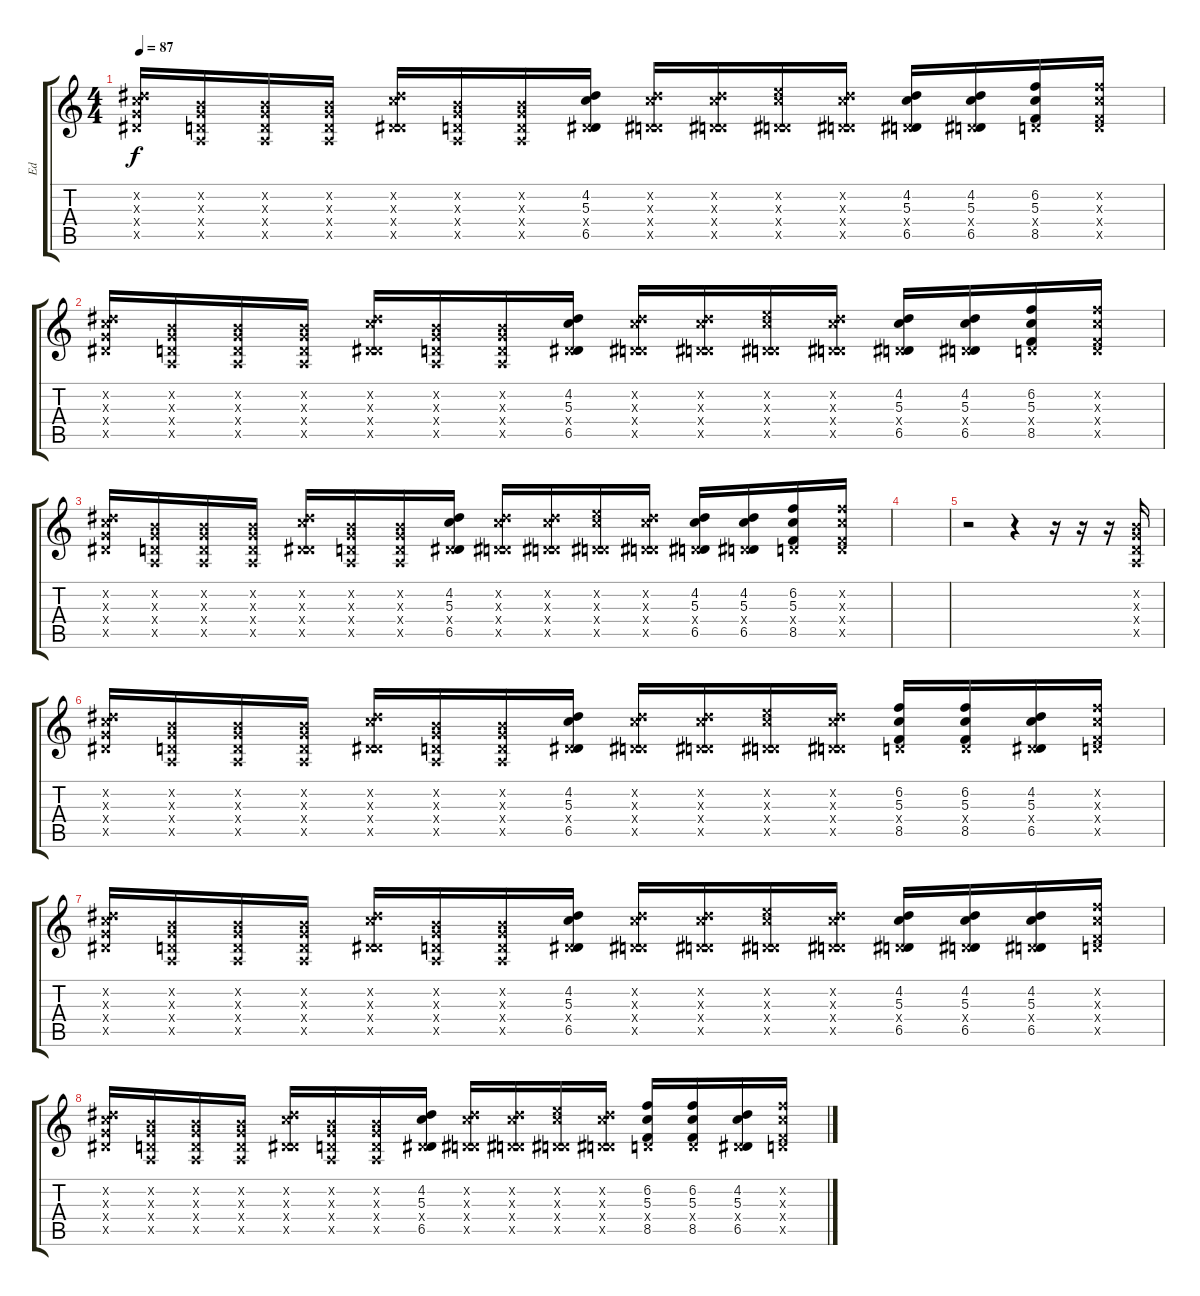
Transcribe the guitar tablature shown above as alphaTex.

\track ("Ed" "Ed") {instrument distortionguitar}
\staff {score tabs}
\tuning (E4 B3 G3 D3 A2 E2) {hide}
\ts (4 4)
\tempo 87
\clef g2
\ks c
(4.2{x} 5.3{x} 5.4{x} 6.5{x}).16{dy f} (0.2{x} 0.3{x} 0.4{x} 0.5{x}).16 (0.2{x} 0.3{x} 0.4{x} 0.5{x}).16 (0.2{x} 0.3{x} 0.4{x} 0.5{x}).16 (4.2{x} 5.3{x} 0.4{x} 6.5{x}).16 (0.2{x} 0.3{x} 0.4{x} 0.5{x}).16 (0.2{x} 0.3{x} 0.4{x} 0.5{x}).16 (4.2 5.3 0.4{x} 6.5).16 (4.2{x} 5.3{x} 0.4{x} 6.5{x}).16 (4.2{x} 5.3{x} 0.4{x} 6.5{x}).16 (5.2{x} 5.3{x} 0.4{x} 6.5{x}).16 (4.2{x} 5.3{x} 0.4{x} 6.5{x}).16 (4.2 5.3 0.4{x} 6.5).16 (4.2 5.3 0.4{x} 6.5).16 (6.2 5.3 0.4{x} 8.5).16 (6.2{x} 5.3{x} 0.4{x} 8.5{x}).16 |
(4.2{x} 5.3{x} 5.4{x} 6.5{x}).16 (0.2{x} 0.3{x} 0.4{x} 0.5{x}).16 (0.2{x} 0.3{x} 0.4{x} 0.5{x}).16 (0.2{x} 0.3{x} 0.4{x} 0.5{x}).16 (4.2{x} 5.3{x} 0.4{x} 6.5{x}).16 (0.2{x} 0.3{x} 0.4{x} 0.5{x}).16 (0.2{x} 0.3{x} 0.4{x} 0.5{x}).16 (4.2 5.3 0.4{x} 6.5).16 (4.2{x} 5.3{x} 0.4{x} 6.5{x}).16 (4.2{x} 5.3{x} 0.4{x} 6.5{x}).16 (5.2{x} 5.3{x} 0.4{x} 6.5{x}).16 (4.2{x} 5.3{x} 0.4{x} 6.5{x}).16 (4.2 5.3 0.4{x} 6.5).16 (4.2 5.3 0.4{x} 6.5).16 (6.2 5.3 0.4{x} 8.5).16 (6.2{x} 5.3{x} 0.4{x} 8.5{x}).16 |
(4.2{x} 5.3{x} 5.4{x} 6.5{x}).16 (0.2{x} 0.3{x} 0.4{x} 0.5{x}).16 (0.2{x} 0.3{x} 0.4{x} 0.5{x}).16 (0.2{x} 0.3{x} 0.4{x} 0.5{x}).16 (4.2{x} 5.3{x} 0.4{x} 6.5{x}).16 (0.2{x} 0.3{x} 0.4{x} 0.5{x}).16 (0.2{x} 0.3{x} 0.4{x} 0.5{x}).16 (4.2 5.3 0.4{x} 6.5).16 (4.2{x} 5.3{x} 0.4{x} 6.5{x}).16 (4.2{x} 5.3{x} 0.4{x} 6.5{x}).16 (5.2{x} 5.3{x} 0.4{x} 6.5{x}).16 (4.2{x} 5.3{x} 0.4{x} 6.5{x}).16 (4.2 5.3 0.4{x} 6.5).16 (4.2 5.3 0.4{x} 6.5).16 (6.2 5.3 0.4{x} 8.5).16 (6.2{x} 5.3{x} 0.4{x} 8.5{x}).16 |
|
r.2 r.4 r.16 r.16 r.16 (0.2{x} 0.3{x} 0.4{x} 0.5{x}).16 |
(4.2{x} 5.3{x} 5.4{x} 6.5{x}).16 (0.2{x} 0.3{x} 0.4{x} 0.5{x}).16 (0.2{x} 0.3{x} 0.4{x} 0.5{x}).16 (0.2{x} 0.3{x} 0.4{x} 0.5{x}).16 (4.2{x} 5.3{x} 0.4{x} 6.5{x}).16 (0.2{x} 0.3{x} 0.4{x} 0.5{x}).16 (0.2{x} 0.3{x} 0.4{x} 0.5{x}).16 (4.2 5.3 0.4{x} 6.5).16 (4.2{x} 5.3{x} 0.4{x} 6.5{x}).16 (4.2{x} 5.3{x} 0.4{x} 6.5{x}).16 (5.2{x} 5.3{x} 0.4{x} 6.5{x}).16 (4.2{x} 5.3{x} 0.4{x} 6.5{x}).16 (6.2 5.3 0.4{x} 8.5).16 (6.2 5.3 0.4{x} 8.5).16 (4.2 5.3 0.4{x} 6.5).16 (6.2{x} 5.3{x} 0.4{x} 8.5{x}).16 |
(4.2{x} 5.3{x} 5.4{x} 6.5{x}).16 (0.2{x} 0.3{x} 0.4{x} 0.5{x}).16 (0.2{x} 0.3{x} 0.4{x} 0.5{x}).16 (0.2{x} 0.3{x} 0.4{x} 0.5{x}).16 (4.2{x} 5.3{x} 0.4{x} 6.5{x}).16 (0.2{x} 0.3{x} 0.4{x} 0.5{x}).16 (0.2{x} 0.3{x} 0.4{x} 0.5{x}).16 (4.2 5.3 0.4{x} 6.5).16 (4.2{x} 5.3{x} 0.4{x} 6.5{x}).16 (4.2{x} 5.3{x} 0.4{x} 6.5{x}).16 (5.2{x} 5.3{x} 0.4{x} 6.5{x}).16 (4.2{x} 5.3{x} 0.4{x} 6.5{x}).16 (4.2 5.3 0.4{x} 6.5).16 (4.2 5.3 0.4{x} 6.5).16 (4.2 5.3 0.4{x} 6.5).16 (6.2{x} 5.3{x} 0.4{x} 8.5{x}).16 |
(4.2{x} 5.3{x} 5.4{x} 6.5{x}).16 (0.2{x} 0.3{x} 0.4{x} 0.5{x}).16 (0.2{x} 0.3{x} 0.4{x} 0.5{x}).16 (0.2{x} 0.3{x} 0.4{x} 0.5{x}).16 (4.2{x} 5.3{x} 0.4{x} 6.5{x}).16 (0.2{x} 0.3{x} 0.4{x} 0.5{x}).16 (0.2{x} 0.3{x} 0.4{x} 0.5{x}).16 (4.2 5.3 0.4{x} 6.5).16 (4.2{x} 5.3{x} 0.4{x} 6.5{x}).16 (4.2{x} 5.3{x} 0.4{x} 6.5{x}).16 (5.2{x} 5.3{x} 0.4{x} 6.5{x}).16 (4.2{x} 5.3{x} 0.4{x} 6.5{x}).16 (6.2 5.3 0.4{x} 8.5).16 (6.2 5.3 0.4{x} 8.5).16 (4.2 5.3 0.4{x} 6.5).16 (6.2{x} 5.3{x} 0.4{x} 8.5{x}).16
